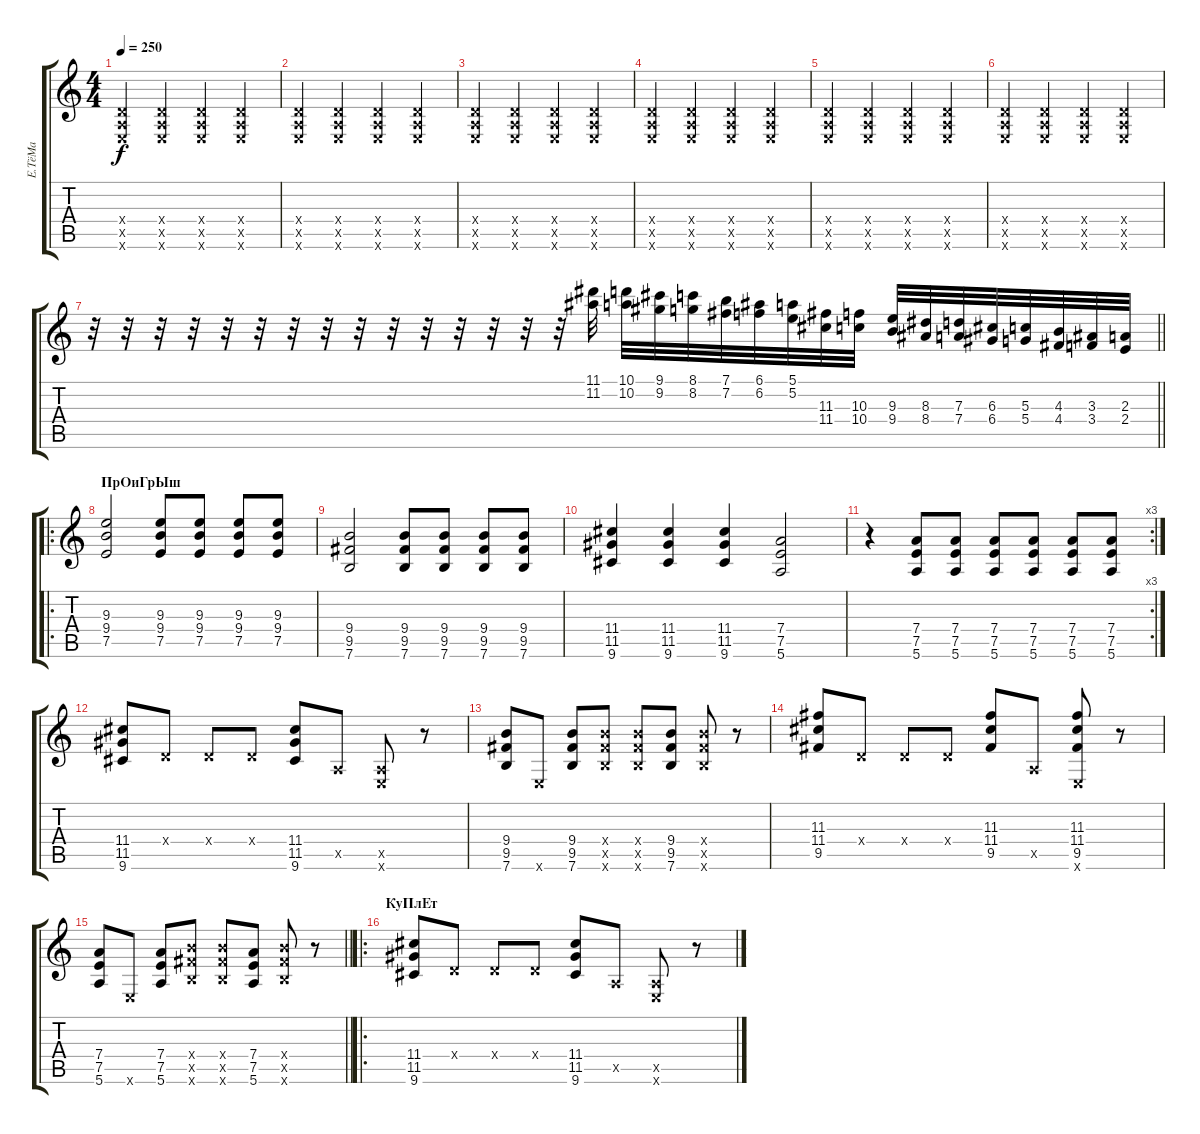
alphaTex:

\track ("Е.ТёМа" "Е.ТёМа") {instrument overdrivenguitar}
\staff {score tabs}
\tuning (E4 B3 G3 D3 A2 E2) {hide}
\ts (4 4)
\tempo 250
\clef g2
\ks c
(0.4{x} 0.5{x} 0.6{x}).4{dy f} (0.4{x} 0.5{x} 0.6{x}).4 (0.4{x} 0.5{x} 0.6{x}).4 (0.4{x} 0.5{x} 0.6{x}).4 |
(0.4{x} 0.5{x} 0.6{x}).4 (0.4{x} 0.5{x} 0.6{x}).4 (0.4{x} 0.5{x} 0.6{x}).4 (0.4{x} 0.5{x} 0.6{x}).4 |
(0.4{x} 0.5{x} 0.6{x}).4 (0.4{x} 0.5{x} 0.6{x}).4 (0.4{x} 0.5{x} 0.6{x}).4 (0.4{x} 0.5{x} 0.6{x}).4 |
(0.4{x} 0.5{x} 0.6{x}).4 (0.4{x} 0.5{x} 0.6{x}).4 (0.4{x} 0.5{x} 0.6{x}).4 (0.4{x} 0.5{x} 0.6{x}).4 |
(0.4{x} 0.5{x} 0.6{x}).4 (0.4{x} 0.5{x} 0.6{x}).4 (0.4{x} 0.5{x} 0.6{x}).4 (0.4{x} 0.5{x} 0.6{x}).4 |
(0.4{x} 0.5{x} 0.6{x}).4 (0.4{x} 0.5{x} 0.6{x}).4 (0.4{x} 0.5{x} 0.6{x}).4 (0.4{x} 0.5{x} 0.6{x}).4 |
\barLineRight lightlight
r.32 r.32 r.32 r.32 r.32 r.32 r.32 r.32 r.32 r.32 r.32 r.32 r.32 r.32 r.32 (11.1 11.2).32 (10.1 10.2).32 (9.1 9.2).32 (8.1 8.2).32 (7.1 7.2).32 (6.1 6.2).32 (5.1 5.2).32 (11.3 11.4).32 (10.3 10.4).32 (9.3 9.4).32 (8.3 8.4).32 (7.3 7.4).32 (6.3 6.4).32 (5.3 5.4).32 (4.3 4.4).32 (3.3 3.4).32 (2.3 2.4).32 |
\ro
\section ("" "ПрОиГрЫш")
(9.3 9.4 7.5).2 (9.3 9.4 7.5).8 (9.3 9.4 7.5).8 (9.3 9.4 7.5).8 (9.3 9.4 7.5).8 |
(9.4 9.5 7.6).2 (9.4 9.5 7.6).8 (9.4 9.5 7.6).8 (9.4 9.5 7.6).8 (9.4 9.5 7.6).8 |
(11.4 11.5 9.6).4 (11.4 11.5 9.6).4 (11.4 11.5 9.6).4 (7.4 7.5 5.6).2 |
\rc 3
r.4 (7.4 7.5 5.6).8 (7.4 7.5 5.6).8 (7.4 7.5 5.6).8 (7.4 7.5 5.6).8 (7.4 7.5 5.6).8 (7.4 7.5 5.6).8 |
(11.4 11.5 9.6).8 0.4{x}.8 0.4{x}.8 0.4{x}.8 (11.4 11.5 9.6).8 0.5{x}.8 (0.5{x} 0.6{x}).8 r.8 |
(9.4 9.5 7.6).8 0.6{x}.8 (9.4 9.5 7.6).8 (9.4{x} 9.5{x} 7.6{x}).8 (9.4{x} 9.5{x} 7.6{x}).8 (9.4 9.5 7.6).8 (9.4{x} 9.5{x} 7.6{x}).8 r.8 |
(11.3 11.4 9.5).8 0.4{x}.8 0.4{x}.8 0.4{x}.8 (11.3 11.4 9.5).8 0.5{x}.8 (11.3 11.4 9.5 0.6{x}).8 r.8 |
\barLineRight lightlight
(7.4 7.5 5.6).8 0.6{x}.8 (7.4 7.5 5.6).8 (9.4{x} 9.5{x} 7.6{x}).8 (9.4{x} 9.5{x} 7.6{x}).8 (7.4 7.5 5.6).8 (9.4{x} 9.5{x} 7.6{x}).8 r.8 |
\ro
\section ("" "КуПлЕт")
(11.4 11.5 9.6).8 0.4{x}.8 0.4{x}.8 0.4{x}.8 (11.4 11.5 9.6).8 0.5{x}.8 (0.5{x} 0.6{x}).8 r.8
